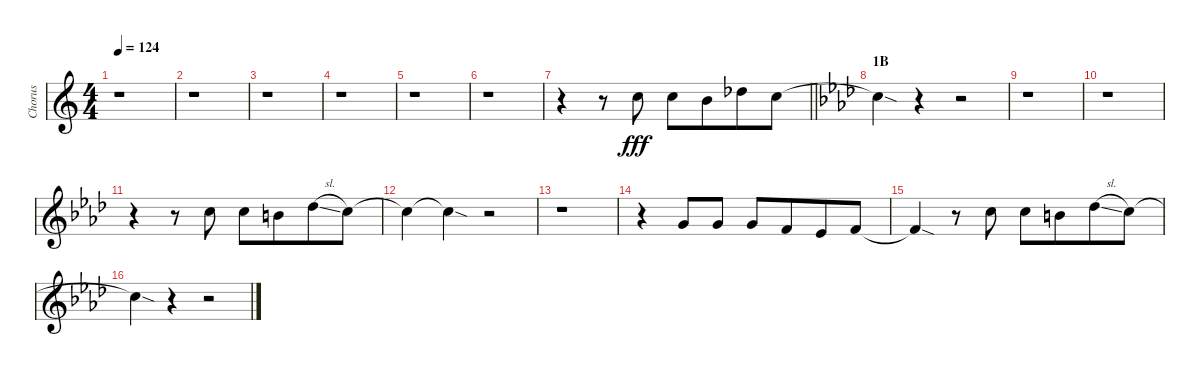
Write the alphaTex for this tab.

\track ("Chorus" "Chorus") {instrument flute}
\staff {score}
\tuning (E4 B3 G3 D3 A2 E2 B1) {hide}
\ts (4 4)
\tempo 124
\clef g2
\ks c
r.1{dy fff} |
r.1 |
r.1 |
r.1 |
r.1 |
r.1 |
\barLineRight lightlight
r.4 r.8 8.1.8 8.1.8 7.1.8{beam merge} 9.1{acc b}.8 8.1.8 |
\section ("" "1B")
\ks ab
8.1{sod t}.4 r.4 r.2 |
r.1 |
r.1 |
r.4 r.8 8.1.8 8.1.8 7.1.8{beam merge} 9.1{sl}.8 8.1.8 |
8.1{t}.4 8.1{sod t}.4 r.2 |
r.1 |
r.4 3.1.8 3.1.8 3.1.8 1.1.8{beam merge} 4.2.8 1.1.8 |
1.1{sod t}.4 r.8 8.1.8 8.1.8 7.1.8{beam merge} 9.1{sl}.8 8.1.8 |
8.1{sod t}.4 r.4 r.2
